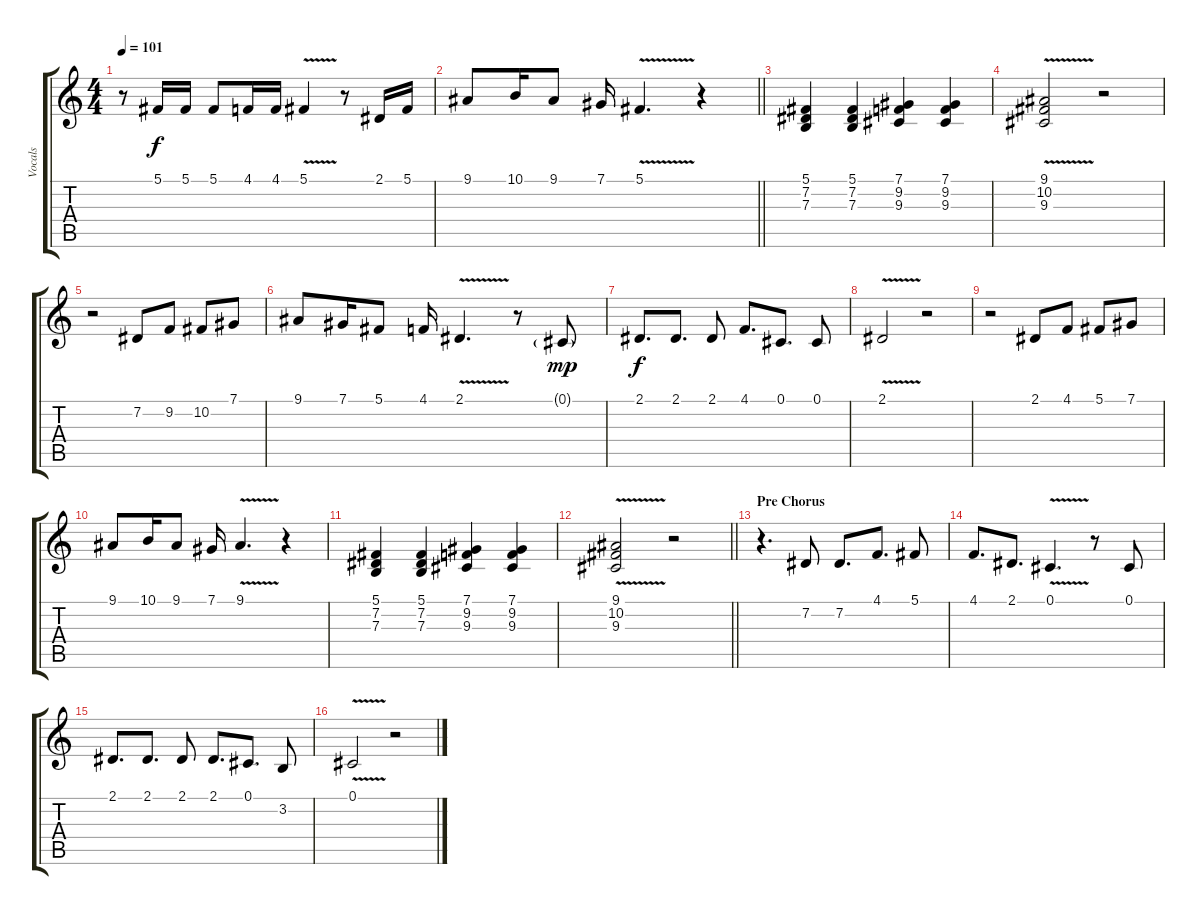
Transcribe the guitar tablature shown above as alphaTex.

\track ("Vocals" "Vocals") {instrument violin}
\staff {score tabs}
\tuning (Db4 Ab3 E3 B2 Gb2 Db2) {hide}
\ts (4 4)
\tempo 101
\clef g2
\ks c
r.8{dy f} 5.1.16 5.1.16 5.1.8 4.1.16 4.1.16 5.1{v}.4 r.8 2.1.16 5.1.16 |
\barLineRight lightlight
9.1.8 10.1.16 9.1.8 7.1.16 5.1{v}.4{d} r.4 |
(5.1 7.2 7.3).4 (5.1 7.2 7.3).4 (7.1 9.2 9.3).4 (7.1 9.2 9.3).4 |
(9.1{v} 10.2 9.3).2 r.2 |
r.2 7.2.8 9.2.8 10.2.8 7.1.8 |
9.1.8 7.1.16 5.1.8 4.1.16 2.1{v}.4{d} r.8 0.1{g}.8{dy mp} |
2.1.8{d dy f} 2.1.8{d} 2.1.8 4.1.8{d} 0.1.8{d} 0.1.8 |
2.1{v}.2 r.2 |
r.2 2.1.8 4.1.8 5.1.8 7.1.8 |
9.1.8 10.1.16 9.1.8 7.1.16 9.1{v}.4{d} r.4 |
(5.1 7.2 7.3).4 (5.1 7.2 7.3).4 (7.1 9.2 9.3).4 (7.1 9.2 9.3).4 |
\barLineRight lightlight
(9.1{v} 10.2 9.3).2 r.2 |
\section ("" "Pre Chorus")
r.4{d} 7.2.8 7.2.8{d} 4.1.8{d} 5.1.8 |
4.1.8{d} 2.1.8{d} 0.1{v}.4{d} r.8 0.1.8 |
2.1.8{d} 2.1.8{d} 2.1.8 2.1.8{d} 0.1.8{d} 3.2.8 |
0.1{v}.2 r.2
